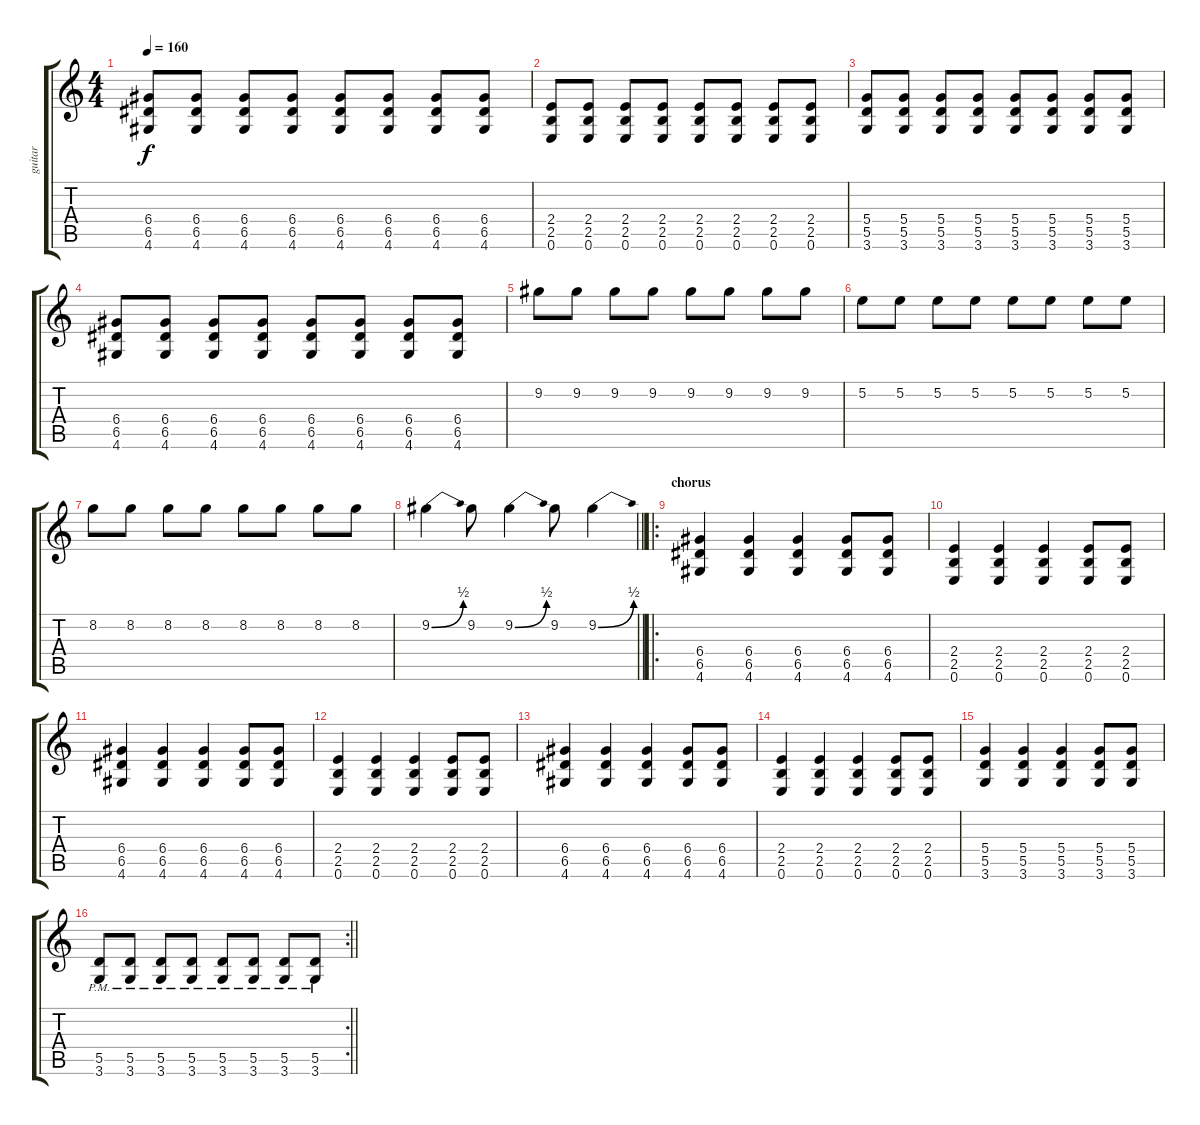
\track ("guitar" "guitar") {instrument overdrivenguitar}
\staff {score tabs}
\tuning (E4 B3 G3 D3 A2 E2) {hide}
\ts (4 4)
\tempo 160
\clef g2
\ks c
(6.4 6.5 4.6).8{dy f} (6.4 6.5 4.6).8 (6.4 6.5 4.6).8 (6.4 6.5 4.6).8 (6.4 6.5 4.6).8 (6.4 6.5 4.6).8 (6.4 6.5 4.6).8 (6.4 6.5 4.6).8 |
(2.4 2.5 0.6).8 (2.4 2.5 0.6).8 (2.4 2.5 0.6).8 (2.4 2.5 0.6).8 (2.4 2.5 0.6).8 (2.4 2.5 0.6).8 (2.4 2.5 0.6).8 (2.4 2.5 0.6).8 |
(5.4 5.5 3.6).8 (5.4 5.5 3.6).8 (5.4 5.5 3.6).8 (5.4 5.5 3.6).8 (5.4 5.5 3.6).8 (5.4 5.5 3.6).8 (5.4 5.5 3.6).8 (5.4 5.5 3.6).8 |
(6.4 6.5 4.6).8 (6.4 6.5 4.6).8 (6.4 6.5 4.6).8 (6.4 6.5 4.6).8 (6.4 6.5 4.6).8 (6.4 6.5 4.6).8 (6.4 6.5 4.6).8 (6.4 6.5 4.6).8 |
9.2.8 9.2.8 9.2.8 9.2.8 9.2.8 9.2.8 9.2.8 9.2.8 |
5.2.8 5.2.8 5.2.8 5.2.8 5.2.8 5.2.8 5.2.8 5.2.8 |
8.2.8 8.2.8 8.2.8 8.2.8 8.2.8 8.2.8 8.2.8 8.2.8 |
\barLineRight lightlight
9.2{be (bend 0 0 60 2)}.4 9.2.8 9.2{be (bend 0 0 60 2)}.4 9.2.8 9.2{be (bend 0 0 60 2)}.4 |
\ro
\section ("" "chorus")
(6.4 6.5 4.6).4 (6.4 6.5 4.6).4 (6.4 6.5 4.6).4 (6.4 6.5 4.6).8 (6.4 6.5 4.6).8 |
(2.4 2.5 0.6).4 (2.4 2.5 0.6).4 (2.4 2.5 0.6).4 (2.4 2.5 0.6).8 (2.4 2.5 0.6).8 |
(6.4 6.5 4.6).4 (6.4 6.5 4.6).4 (6.4 6.5 4.6).4 (6.4 6.5 4.6).8 (6.4 6.5 4.6).8 |
(2.4 2.5 0.6).4 (2.4 2.5 0.6).4 (2.4 2.5 0.6).4 (2.4 2.5 0.6).8 (2.4 2.5 0.6).8 |
(6.4 6.5 4.6).4 (6.4 6.5 4.6).4 (6.4 6.5 4.6).4 (6.4 6.5 4.6).8 (6.4 6.5 4.6).8 |
(2.4 2.5 0.6).4 (2.4 2.5 0.6).4 (2.4 2.5 0.6).4 (2.4 2.5 0.6).8 (2.4 2.5 0.6).8 |
(5.4 5.5 3.6).4 (5.4 5.5 3.6).4 (5.4 5.5 3.6).4 (5.4 5.5 3.6).8 (5.4 5.5 3.6).8 |
\rc 2
\barLineRight lightlight
(5.5{pm} 3.6{pm}).8 (5.5{pm} 3.6{pm}).8 (5.5{pm} 3.6{pm}).8 (5.5{pm} 3.6{pm}).8 (5.5{pm} 3.6{pm}).8 (5.5{pm} 3.6{pm}).8 (5.5{pm} 3.6{pm}).8 (5.5{pm} 3.6{pm}).8
